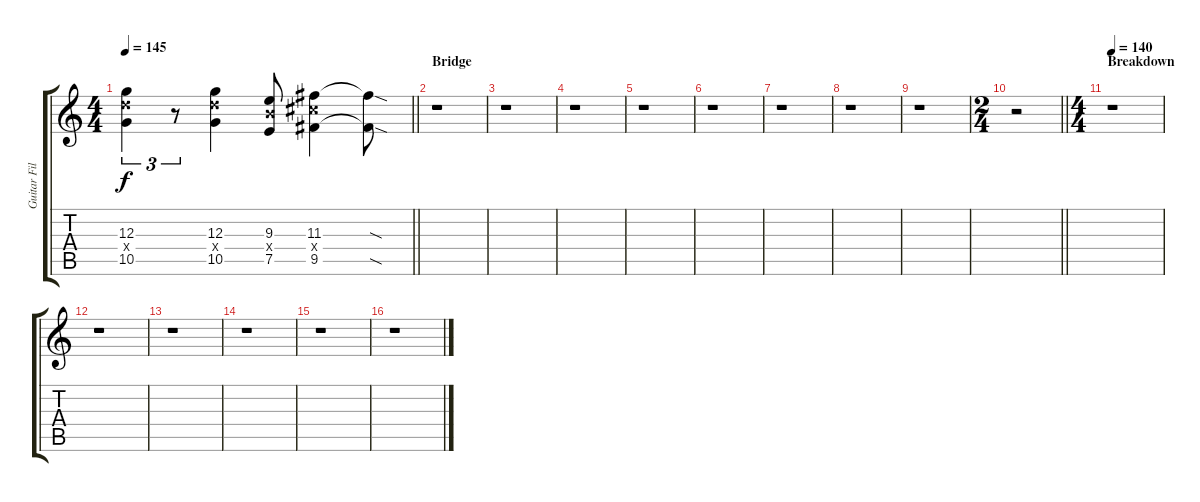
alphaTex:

\track ("Guitar Fills/Solo" "Guitar Fil") {instrument overdrivenguitar}
\staff {score tabs}
\tuning (E4 B3 G3 D3 A2 E2) {hide}
\ts (4 4)
\tempo 145
\clef g2
\barLineRight lightlight
\ks c
(12.3 12.4{x} 10.5).4{tu (3 2) dy f volume 10} r.8{tu (3 2)} (12.3 12.4{x} 10.5).4 (9.3 9.4{x} 7.5).8 (11.3 11.4{x} 9.5).4 (11.3{sod t} 9.5{sod t}).8 |
\section ("" "Bridge")
r.1 |
r.1 |
r.1 |
r.1 |
r.1 |
r.1 |
r.1 |
r.1 |
\ts (2 4)
\barLineRight lightlight
r.2 |
\ts (4 4)
\section ("" "Breakdown")
\tempo 140
r.1 |
r.1 |
r.1 |
r.1 |
r.1 |
r.1
